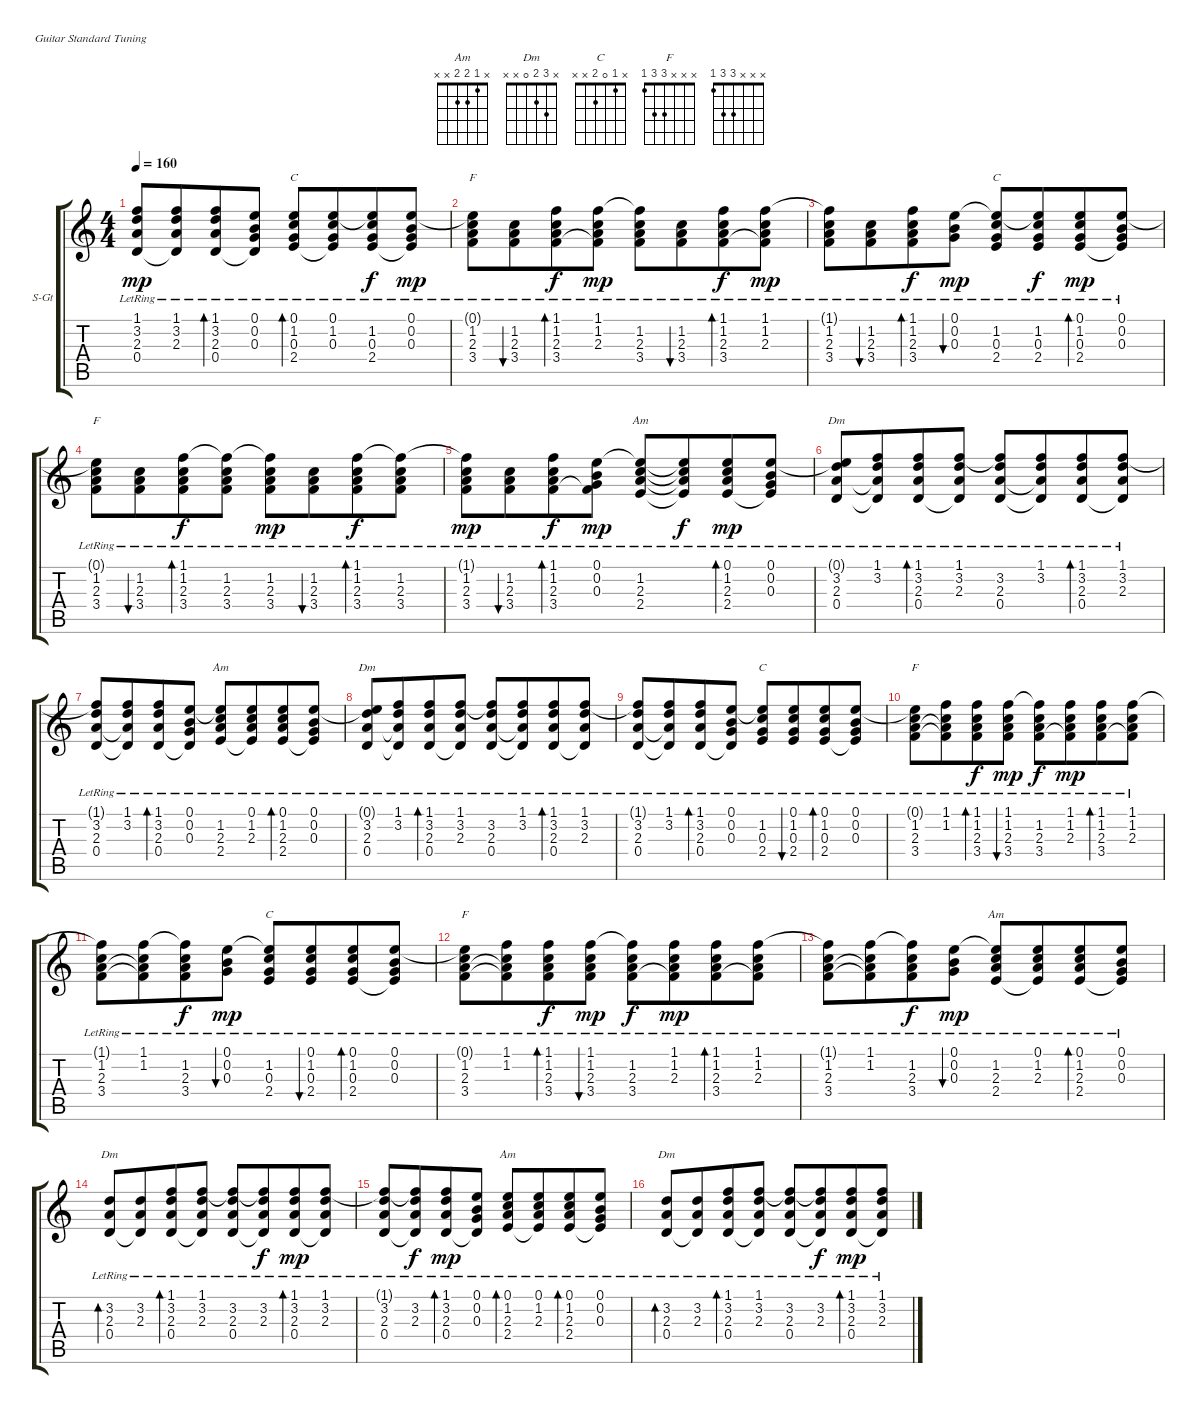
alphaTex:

\bracketExtendMode groupsimilarinstruments
\firstSystemTrackNameOrientation horizontal
\otherSystemsTrackNameOrientation horizontal
\track ("Гитара 1" "S-Gt") {instrument acousticguitarsteel}
\staff {score tabs}
\tuning (E4 B3 G3 D3 A2 E2)
\chord ("Am" x 1 2 2 x x)
\chord ("Dm" x 3 2 0 x x)
\chord ("C" x 1 0 2 x x)
\chord ("F" x x x 3 3 1)
\chord ("" x x x 3 3 1)
\ts (4 4)
\tempo 160
\clef g2
\ks c
(1.1{lr t} 3.2{lr} 2.3{lr} 0.4{lr}).8{dy mp} (1.1{lr} 3.2{lr} 2.3{lr} 0.4{lr t}).8{beam merge} (1.1{lr} 3.2{lr} 2.3{lr} 0.4{lr}).8{bd 60} (0.1{lr} 0.2{lr} 0.3{lr} 0.4{lr t}).8 (0.1 1.2{lr} 0.3{lr} 2.4{lr}).8{bd 60 ch "C"} (0.1{lr} 1.2{lr} 0.3{lr} 2.4{lr t}).8{beam merge} (0.1{lr t} 1.2{lr} 0.3{lr} 2.4{lr}).8{dy f} (0.1{lr} 0.2{lr} 0.3{lr} 2.4{lr t}).8{dy mp} |
(0.1{lr t} 1.2{lr} 2.3{lr} 3.4{lr}).8{ch "F"} (1.2{lr} 2.3 3.4).8{bu 60 beam merge} (1.1 1.2{lr} 2.3{lr} 3.4{lr}).8{bd 60 dy f} (1.1{lr} 1.2{lr} 2.3{lr} 3.4{lr t}).8{dy mp} (1.1{lr t} 1.2{lr} 2.3{lr} 3.4{lr}).8{ch ""} (1.2{lr} 2.3 3.4).8{bu 60 beam merge} (1.1 1.2{lr} 2.3{lr} 3.4{lr}).8{bd 60 dy f} (1.1{lr} 1.2{lr} 2.3{lr} 3.4{lr t}).8{dy mp} |
(1.1{lr t} 1.2{lr} 2.3{lr} 3.4{lr}).8{ch ""} (1.2{lr} 2.3 3.4).8{bu 60 beam merge} (1.1 1.2{lr} 2.3{lr} 3.4{lr}).8{bd 60 dy f} (0.1{lr} 0.2{lr} 0.3{lr}).8{bu 60 dy mp} (0.1{lr t} 1.2{lr} 0.3{lr} 2.4{lr}).8{ch "C"} (0.1{lr t} 1.2{lr} 0.3{lr} 2.4).8{dy f beam merge} (0.1 1.2{lr} 0.3{lr} 2.4{lr}).8{bd 60 dy mp} (0.1{lr} 0.2{lr} 0.3{lr} 2.4{lr t}).8 |
(0.1{lr t} 1.2{lr} 2.3{lr} 3.4{lr}).8{ch "F"} (1.2{lr} 2.3 3.4).8{bu 60 beam merge} (1.1 1.2{lr} 2.3{lr} 3.4{lr}).8{bd 60 dy f} (1.1{t} 1.2{lr} 2.3{lr} 3.4).8 (1.1{t} 1.2{lr} 2.3{lr} 3.4{lr}).8{ch "" dy mp} (1.2{lr} 2.3 3.4).8{bu 60 beam merge} (1.1 1.2{lr} 2.3{lr} 3.4{lr}).8{bd 60 dy f} (1.1{t} 1.2{lr} 2.3{lr} 3.4).8 |
(1.1{t} 1.2{lr} 2.3{lr} 3.4{lr}).8{ch "" dy mp} (1.2{lr} 2.3{lr} 3.4).8{bu 60 beam merge} (1.1 1.2{lr} 2.3{lr} 3.4{lr}).8{bd 60 dy f} (0.1{lr} 0.2{lr} 0.3{lr} 3.4{lr t}).8{dy mp} (0.1{lr t} 1.2{lr} 2.3{lr} 2.4{lr}).8{ch "Am"} (0.1{lr t} 1.2{lr t} 2.3{lr t} 2.4{lr t}).8{dy f beam merge} (0.1 1.2{lr} 2.3{lr} 2.4{lr}).8{bd 60 dy mp} (0.1{lr} 0.2{lr} 0.3{lr} 2.4{lr t}).8 |
(0.1{lr t} 3.2{lr} 2.3{lr} 0.4{lr}).8{ch "Dm"} (1.1{lr} 3.2{lr} 2.3{lr t} 0.4{lr t}).8{beam merge} (1.1{lr} 3.2{lr} 2.3{lr} 0.4{lr}).8{bd 60} (1.1{lr} 3.2{lr} 2.3{lr} 0.4{lr t}).8 (1.1{lr t} 3.2{lr} 2.3{lr} 0.4{lr}).8 (1.1{lr} 3.2{lr} 2.3{lr t} 0.4{lr t}).8{beam merge} (1.1{lr} 3.2{lr} 2.3{lr} 0.4{lr}).8{bd 60} (1.1{lr} 3.2{lr} 2.3{lr} 0.4{lr t}).8 |
(1.1{lr t} 3.2{lr} 2.3{lr} 0.4{lr}).8 (1.1{lr} 3.2{lr} 2.3{lr t} 0.4{lr t}).8{beam merge} (1.1{lr} 3.2{lr} 2.3{lr} 0.4{lr}).8{bd 60} (0.1{lr} 0.2{lr} 0.3{lr} 0.4{lr t}).8 (0.1{lr t} 1.2{lr} 2.3{lr} 2.4{lr}).8{ch "Am"} (0.1{lr} 1.2{lr} 2.3{lr} 2.4{lr t}).8{beam merge} (0.1{lr} 1.2{lr} 2.3{lr} 2.4{lr}).8{bd 60} (0.1{lr} 0.2{lr} 0.3{lr} 2.4{lr t}).8 |
(0.1{lr t} 3.2{lr} 2.3{lr} 0.4{lr}).8{ch "Dm"} (1.1{lr} 3.2{lr} 2.3{lr t} 0.4{lr t}).8{beam merge} (1.1{lr} 3.2{lr} 2.3{lr} 0.4{lr}).8{bd 60} (1.1{lr} 3.2{lr} 2.3{lr} 0.4{lr t}).8 (1.1{lr t} 3.2{lr} 2.3{lr} 0.4{lr}).8 (1.1{lr} 3.2{lr} 2.3{lr t} 0.4{lr t}).8{beam merge} (1.1{lr} 3.2{lr} 2.3{lr} 0.4{lr}).8{bd 60} (1.1{lr} 3.2{lr} 2.3{lr} 0.4{lr t}).8 |
(1.1{lr t} 3.2{lr} 2.3{lr} 0.4{lr}).8 (1.1{lr} 3.2{lr} 2.3{lr t} 0.4{lr t}).8{beam merge} (1.1{lr} 3.2{lr} 2.3{lr} 0.4{lr}).8{bd 60} (0.1{lr} 0.2{lr} 0.3{lr} 0.4{lr t}).8 (0.1{lr t} 1.2{lr} 0.3{lr} 2.4{lr}).8{ch "C"} (0.1{lr} 1.2{lr} 0.3{lr} 2.4{lr}).8{bu 60 beam merge} (0.1{lr} 1.2{lr} 0.3{lr} 2.4{lr}).8{bd 60} (0.1{lr} 0.2{lr} 0.3{lr} 2.4{lr t}).8 |
(0.1{lr t} 1.2{lr} 2.3{lr} 3.4{lr}).8{ch "F"} (1.1{lr} 1.2{lr} 2.3{lr t} 3.4{lr t}).8{beam merge} (1.1 1.2{lr} 2.3{lr} 3.4{lr}).8{bd 60 dy f} (1.1{lr} 1.2{lr} 2.3{lr} 3.4).8{bu 60 dy mp} (1.1{lr t} 1.2{lr} 2.3{lr} 3.4).8{dy f} (1.1{lr} 1.2{lr} 2.3{lr} 3.4{t}).8{dy mp beam merge} (1.1{lr} 1.2{lr} 2.3{lr} 3.4{lr}).8{bd 60} (1.1{lr} 1.2{lr} 2.3{lr} 3.4{lr t}).8 |
(1.1{lr t} 1.2{lr} 2.3{lr} 3.4{lr}).8{ch ""} (1.1{lr} 1.2{lr} 2.3{lr t} 3.4{lr t}).8{beam merge} (1.1{lr t} 1.2{lr} 2.3{lr} 3.4{lr}).8{dy f} (0.1{lr} 0.2{lr} 0.3{lr}).8{bu 60 dy mp} (0.1{lr t} 1.2{lr} 0.3{lr} 2.4{lr}).8{ch "C"} (0.1{lr} 1.2{lr} 0.3{lr} 2.4).8{bu 60 beam merge} (0.1 1.2{lr} 0.3{lr} 2.4{lr}).8{bd 60} (0.1{lr} 0.2{lr} 0.3{lr} 2.4{lr t}).8 |
(0.1{lr t} 1.2{lr} 2.3{lr} 3.4{lr}).8{ch "F"} (1.1{lr} 1.2{lr} 2.3{lr t} 3.4{lr t}).8{beam merge} (1.1 1.2{lr} 2.3{lr} 3.4{lr}).8{bd 60 dy f} (1.1{lr} 1.2{lr} 2.3{lr} 3.4).8{bu 60 dy mp} (1.1{lr t} 1.2{lr} 2.3{lr} 3.4).8{dy f} (1.1{lr} 1.2{lr} 2.3{lr} 3.4{t}).8{dy mp beam merge} (1.1{lr} 1.2{lr} 2.3{lr} 3.4{lr}).8{bd 60} (1.1{lr} 1.2{lr} 2.3{lr} 3.4{lr t}).8 |
(1.1{lr t} 1.2{lr} 2.3{lr} 3.4{lr}).8{ch ""} (1.1{lr} 1.2{lr} 2.3{lr t} 3.4{lr t}).8{beam merge} (1.1{lr t} 1.2{lr} 2.3{lr} 3.4{lr}).8{dy f} (0.1{lr} 0.2{lr} 0.3{lr}).8{bu 60 dy mp} (0.1{lr t} 1.2{lr} 2.3{lr} 2.4{lr}).8{ch "Am"} (0.1{lr} 1.2{lr} 2.3{lr} 2.4{lr t}).8{beam merge} (0.1 1.2{lr} 2.3{lr} 2.4{lr}).8{bd 60} (0.1{lr} 0.2{lr} 0.3{lr} 2.4{lr t}).8 |
(3.2{lr} 2.3{lr} 0.4{lr}).8{bd 60 ch "Dm"} (3.2{lr} 2.3 0.4{lr t}).8{beam merge} (1.1{lr} 3.2{lr} 2.3{lr} 0.4{lr}).8{bd 60} (1.1{lr} 3.2{lr} 2.3{lr} 0.4{lr t}).8 (1.1{lr t} 3.2{lr} 2.3{lr} 0.4{lr}).8 (1.1{lr t} 3.2{lr} 2.3{lr} 0.4{lr t}).8{dy f beam merge} (1.1{lr} 3.2{lr} 2.3{lr} 0.4{lr}).8{bd 60 dy mp} (1.1{lr} 3.2{lr} 2.3{lr} 0.4{lr t}).8 |
(1.1{lr t} 3.2{lr} 2.3{lr} 0.4{lr}).8 (1.1{lr t} 3.2{lr} 2.3{lr} 0.4{lr t}).8{dy f beam merge} (1.1{lr} 3.2{lr} 2.3{lr} 0.4{lr}).8{bd 60 dy mp} (0.1{lr} 0.2{lr} 0.3{lr} 0.4{lr t}).8 (0.1 1.2{lr} 2.3{lr} 2.4{lr}).8{bd 60 ch "Am"} (0.1{lr} 1.2{lr} 2.3{lr} 2.4{lr t}).8{beam merge} (0.1{lr} 1.2{lr} 2.3{lr} 2.4{lr}).8{bd 60} (0.1{lr} 0.2{lr} 0.3{lr} 2.4{lr t}).8 |
(3.2{lr} 2.3{lr} 0.4{lr}).8{bd 60 ch "Dm"} (3.2{lr} 2.3 0.4{lr t}).8{beam merge} (1.1{lr} 3.2{lr} 2.3{lr} 0.4{lr}).8{bd 60} (1.1{lr} 3.2{lr} 2.3{lr} 0.4{lr t}).8 (1.1{lr t} 3.2{lr} 2.3{lr} 0.4{lr}).8 (1.1{lr t} 3.2{lr} 2.3{lr} 0.4{lr t}).8{dy f beam merge} (1.1{lr} 3.2{lr} 2.3{lr} 0.4{lr}).8{bd 60 dy mp} (1.1{lr} 3.2{lr} 2.3{lr} 0.4{lr t}).8
